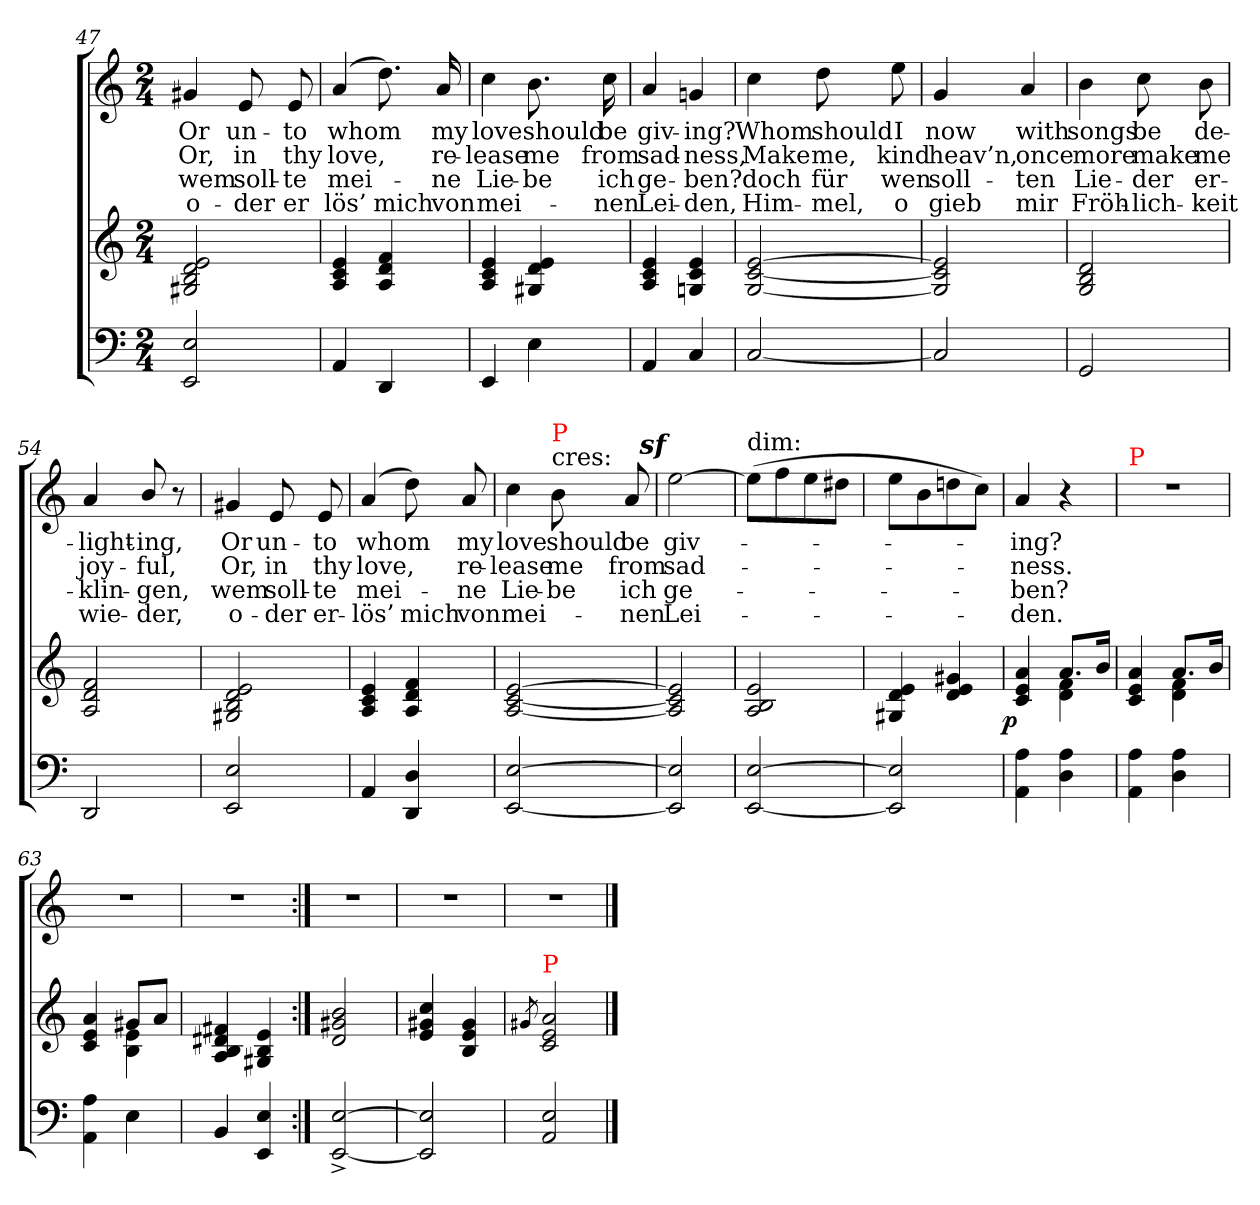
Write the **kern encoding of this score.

**kern	**kern	**dynam	**kern	**text	**text	**text	**text
*part2	*part2	*part2	*part1	*part1	*part1	*part1	*part1
*staff3	*staff2	*staff2/3	*staff1	*staff1	*staff1	*staff1	*staff1
*	*	*	*I"   	*	*	*	*
*clefF4	*clefG2	*	*clefG2	*	*	*	*
*k[]	*k[]	*	*k[]	*	*	*	*
*a:	*a:	*	*a:	*	*	*	*
*M2/4	*M2/4	*	*M2/4	*	*	*	*
=47	=47	=47	=47	=47	=47	=47	=47
2E 2EE	2e 2d 2B 2G#X	.	4g#X	Or	Or,	wem	o-
.	.	.	8e	un-	in	soll-	-der
.	.	.	8e	-to	thy	-te	er
=48	=48	=48	=48	=48	=48	=48	=48
4AA/	4e 4c 4A	.	(>4a	-whom	-love,	mei-	lös’
4DD/	4f 4d 4A	.	8.dd)	.	.	.	mich
.	.	.	16a	my	re-	-ne	von
=49	=49	=49	=49	=49	=49	=49	=49
4EE	4e 4c 4A	.	4cc	love	-lease	Lie-	mei-
4E\	4e 4d 4G#X	.	8.b	should	me	-be	.
.	.	.	16cc	be	from	ich	-nen
=50	=50	=50	=50	=50	=50	=50	=50
4AA	4e 4c 4A	.	4a	giv-	sad-	ge-	Lei-
4C	4e 4c 4Gn	.	4gn	-ing?	-ness,	-ben?	-den,
=51	=51	=51	=51	=51	=51	=51	=51
[2C	[2e [2c [2G	.	4cc	Whom	Make	doch	Him-
.	.	.	8dd	should	me,	für	-mel,
.	.	.	8ee	I	kind	wen	o
=52	=52	=52	=52	=52	=52	=52	=52
2C]	2e] 2c] 2G]	.	4g	now	heav’n,	soll-	gieb
.	.	.	4a	with	once	-ten	mir
=53	=53	=53	=53	=53	=53	=53	=53
2GG	2d 2B 2G	.	4b	songs	more	Lie-	Fröh-
.	.	.	8cc	be	make	-der	-lich-
.	.	.	8b	de-	me	er-	-keit
=54	=54	=54	=54	=54	=54	=54	=54
2DD/	2f 2d 2A	.	4a	light-	joy-	klin-	wie-
.	.	.	8b/	-ing,	-ful,	-gen,	-der,
.	.	.	8r	.	.	.	.
=55	=55	=55	=55	=55	=55	=55	=55
2E 2EE	2e 2d 2B 2G#X	.	4g#X	Or	Or,	wem	o-
.	.	.	8e	un-	in	soll-	-der
.	.	.	8e	-to	thy	-te	er-
=56	=56	=56	=56	=56	=56	=56	=56
4AA	4e 4c 4A	.	(>4a	-whom	-love,	mei-	lös’
4D 4DD	4f 4d 4A	.	8dd)	.	.	.	mich
.	.	.	8a	-my	re-	-ne	von
=57	=57	=57	=57	=57	=57	=57	=57
[2E [2EE	[2e [2c [2A	.	4cc	love	-lease	Lie-	mei-
!	!	!	!LO:TX:a:t=cres&colon;	!	!	!	!
!	!	!	!LO:TX:a:color=red:t=P	!	!	!	!
.	.	.	8b	should	me	-be	.
.	.	.	8a	be	from	ich	nen
=58	=58	=58	=58	=58	=58	=58	=58
!	!	!	!LO:DY:rj	!	!	!	!
2E] 2EE]	2e] 2c] 2A]	.	[2eez>	giv-	sad-	ge-	Lei-
=59	=59	=59	=59	=59	=59	=59	=59
!	!	!	!LO:TX:a:t=dim&colon;	!	!	!	!
[2E [2EE	2e 2B 2A	.	(>8eeL]	.	.	.	.
.	.	.	8ff	.	.	.	.
.	.	.	8ee	.	.	.	.
.	.	.	8dd#XJ	.	.	.	.
=60	=60	=60	=60	=60	=60	=60	=60
2E] 2EE]	4e 4d 4G#X	.	8eeL	.	.	.	.
.	.	.	8b	.	.	.	.
.	4g#X 4e 4d	.	8ddn	.	.	.	.
.	.	.	8ccJ)	.	.	.	.
=61	=61	=61	=61	=61	=61	=61	=61
*	*^	*	*	*	*	*	*
!	!	!	!LO:DY:rj	!	!	!	!	!
4A\ 4AA\	4a 4e 4c	4ryy	p	4a	-ing?	-ness.	-ben?	-den.
4A 4D	8.aL	4f 4d	.	4r	.	.	.	.
.	16bJk	.	.	.	.	.	.	.
=62	=62	=62	=62	=62	=62	=62	=62	=62
!	!	!	!	!LO:TX:a:color=red:t=P	!	!	!	!
4A 4AA	4a 4e 4c	4ryy	.	2rdd	.	.	.	.
4A 4D	8.aL	4f 4d	.	.	.	.	.	.
.	16bJk	.	.	.	.	.	.	.
=63	=63	=63	=63	=63	=63	=63	=63	=63
4A 4AA	4a 4e 4c	4ryy	.	2rdd	.	.	.	.
4E	8g#XL	4e 4B	.	.	.	.	.	.
.	8aJ	.	.	.	.	.	.	.
*	*v	*v	*	*	*	*	*	*
=64	=64	=64	=64	=64	=64	=64	=64
4BB	4f#X 4d#X 4B 4A	.	2rdd	.	.	.	.
4E 4EE	4e 4B 4G#X	.	.	.	.	.	.
=65:|!	=65:|!	=65:|!	=65:|!	=65:|!	=65:|!	=65:|!	=65:|!
[2E^> [2EE^>	2b 2g#X 2d	.	2rdd	.	.	.	.
=66	=66	=66	=66	=66	=66	=66	=66
2E] 2EE]	4cc 4g#X 4e	.	2rdd	.	.	.	.
.	4g# 4e 4B	.	.	.	.	.	.
=67	=67	=67	=67	=67	=67	=67	=67
.	8qg#X/	.	.	.	.	.	.
!	!LO:TX:a:color=red:t=P	!	!	!	!	!	!
2E 2AA	2a 2e 2c	.	2rdd	.	.	.	.
==	==	==	==	==	==	==	==
*-	*-	*-	*-	*-	*-	*-	*-
